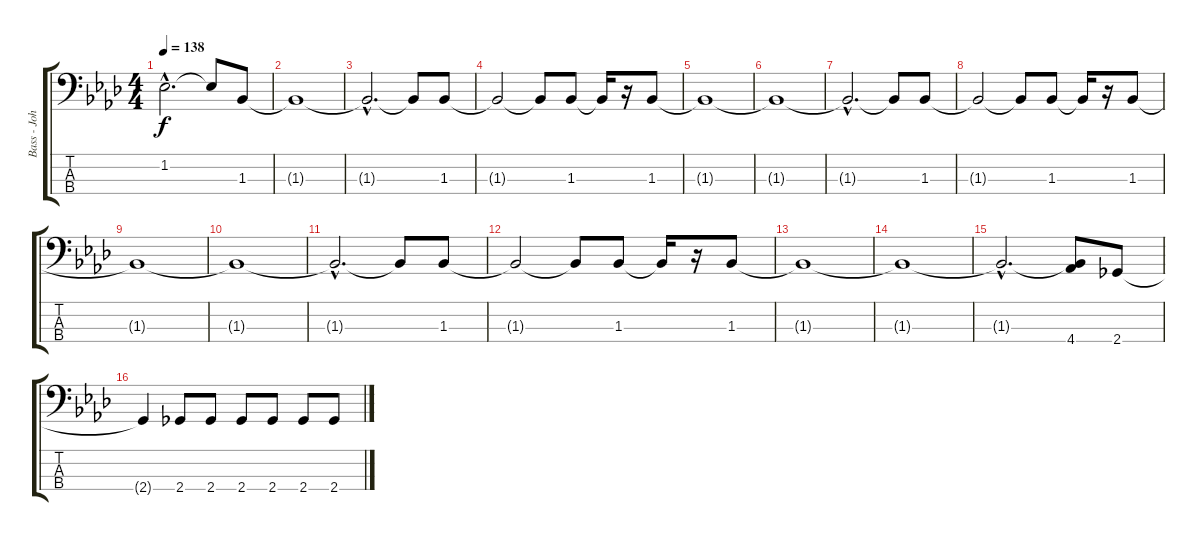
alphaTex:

\track ("Bass - John Wetton" "Bass - Joh") {instrument electricbasspick}
\staff {score tabs}
\tuning (G2 D2 A1 E1) {hide}
\ts (4 4)
\tempo 138
\clef f4
\ks ab
1.2{hac}.2{d dy f} 1.2{t}.8 1.3.8 |
1.3{t}.1 |
1.3{hac t}.2{d} 1.3{t}.8 1.3.8 |
1.3{t}.2 1.3{t}.8 1.3.8 1.3{t}.16 r.16 1.3.8 |
1.3{t}.1 |
1.3{t}.1 |
1.3{hac t}.2{d} 1.3{t}.8 1.3.8 |
1.3{t}.2 1.3{t}.8 1.3.8 1.3{t}.16 r.16 1.3.8 |
1.3{t}.1 |
1.3{t}.1 |
1.3{hac t}.2{d} 1.3{t}.8 1.3.8 |
1.3{t}.2 1.3{t}.8 1.3.8 1.3{t}.16 r.16 1.3.8 |
1.3{t}.1 |
1.3{t}.1 |
1.3{hac t}.2{d} (1.3{t} 4.4).8 2.4.8 |
2.4{t}.4 2.4.8 2.4.8 2.4.8 2.4.8 2.4.8 2.4.8
